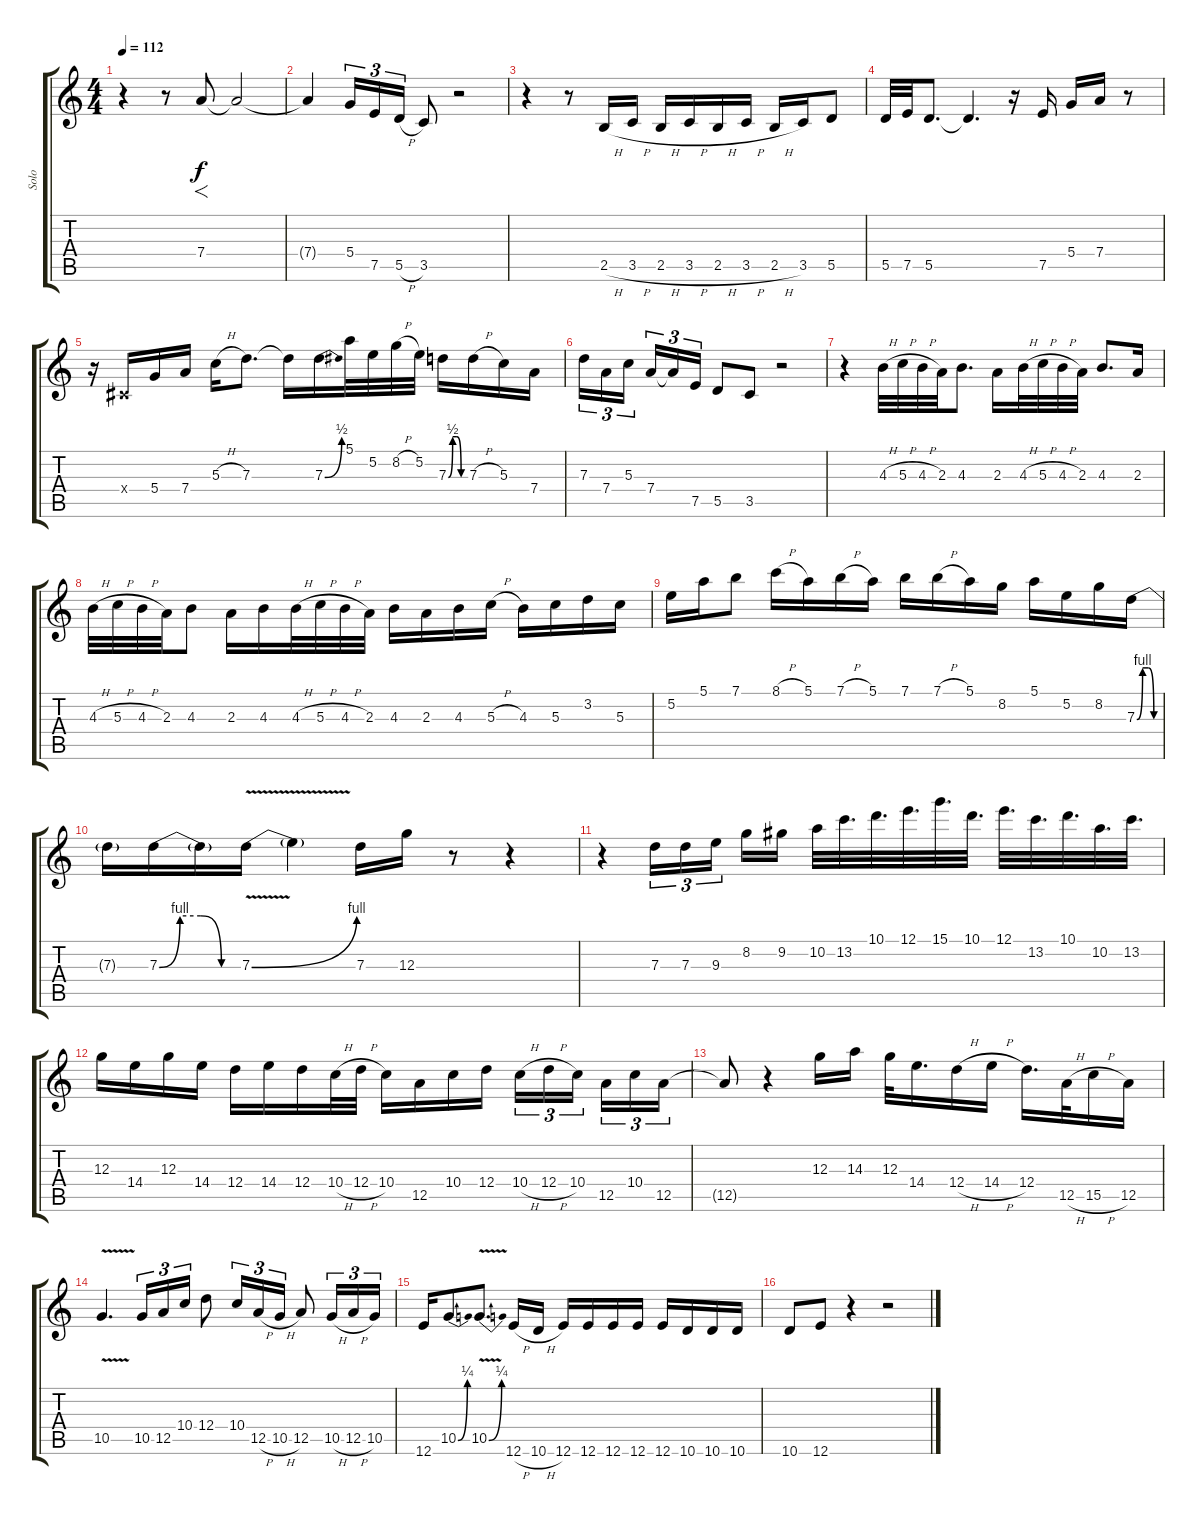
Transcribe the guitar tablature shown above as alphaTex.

\track ("Solo" "Solo") {instrument distortionguitar}
\staff {score tabs}
\tuning (E4 B3 G3 D3 A2 E2) {hide}
\ts (4 4)
\tempo 112
\clef g2
\ks c
r.4{dy f} r.8 7.4.8{f} 7.4{t}.2 |
7.4{t}.4 5.4.16{tu (3 2)} 7.5.16{tu (3 2)} 5.5{h}.16{tu (3 2)} 3.5.8 r.2 |
r.4 r.8 2.5{h}.16 3.5{h}.16 2.5{h}.16 3.5{h}.16 2.5{h}.16 3.5{h}.16 2.5{h}.16 3.5.16 5.5.8 |
5.5.32 7.5.32 5.5.8{d} 5.5{t}.4{d} r.16 7.5.16 5.4.16 7.4.16 r.8 |
r.16 -1.4{x}.16 5.4.16 7.4.16 5.3{h}.16 7.3.8{d} 7.3{t}.16 7.3{be (bend 0 0 60 2)}.16 5.1.32 5.2.32 8.2{h}.32 5.2.32 7.3{be (custom 0 0 15 2 30 2 45 0 60 0)}.16 7.3{h}.16 5.3.16 7.4.16 |
7.3.16{tu (3 2)} 7.4.16{tu (3 2)} 5.3.16{tu (3 2) beam splitsecondary} 7.4.16{tu (3 2)} 7.4{t}.16{tu (3 2)} 7.5.16{tu (3 2)} 5.5.8 3.5.8 r.2 |
r.4 4.3{h}.32 5.3{h}.32 4.3{h}.32 2.3.32 4.3.8{d} 2.3.16 4.3{h}.32 5.3{h}.32 4.3{h}.32 2.3.32 4.3.8{d} 2.3.16 |
4.3{h}.32 5.3{h}.32 4.3{h}.32 2.3.32 4.3.8 2.3.16 4.3.16 4.3{h}.32 5.3{h}.32 4.3{h}.32 2.3.32 4.3.16 2.3.16 4.3.16 5.3{h}.16 4.3.16 5.3.16 3.2.16 5.3.16 |
5.2.16 5.1.16 7.1.8 8.1{h}.16 5.1.16 7.1{h}.16 5.1.16 7.1.16 7.1{h}.16 5.1.16 8.2.16 5.1.16 5.2.16 8.2.16 7.3{be (custom 0 0 15 4 30 4 45 0 60 0)}.16 |
7.3{t}.16 7.3{be (custom 0 0 15 4 30 4 45 0 60 0)}.16 7.3{t}.16 7.3{be (bend 0 0 60 4) v}.16 7.3{t}.4 7.3.16 12.3.16 r.8 r.4 |
r.4 7.3.16{tu (3 2)} 7.3.16{tu (3 2)} 9.3.16{tu (3 2) beam splitsecondary} 8.2.16 9.2.16 10.2.32 13.2.32{d} 10.1.32{d} 12.1.32{d} 15.1.32{d} 10.1.32{d} 12.1.32{d} 13.2.32{d} 10.1.32{d} 10.2.32{d} 13.2.32{d} |
12.3.16 14.4.16 12.3.16 14.4.16 12.4.16 14.4.16 12.4.16 10.4{h}.32 12.4{h}.32 10.4.16 12.5.16 10.4.16 12.4.16 10.4{h}.16{tu (3 2)} 12.4{h}.16{tu (3 2)} 10.4.16{tu (3 2) beam splitsecondary} 12.5.16{tu (3 2)} 10.4.16{tu (3 2)} 12.5.16{tu (3 2)} |
12.5{t}.8 r.4 12.3.16 14.3.16 12.3.32 14.4.16{d} 12.4{h}.16 14.4{h}.16 12.4.16{d} 12.5{h}.32 15.5{h}.16 12.5.16 |
10.5{v}.4{d} 10.5.16{tu (3 2)} 12.5.16{tu (3 2)} 10.4.16{tu (3 2)} 12.4.8 10.4.16{tu (3 2)} 12.5{h}.16{tu (3 2)} 10.5{h}.16{tu (3 2)} 12.5.8 10.5{h}.16{tu (3 2)} 12.5{h}.16{tu (3 2)} 10.5.16{tu (3 2)} |
12.6.16 10.5{be (bend 0 0 60 1)}.8 10.5{be (bend 0 0 60 1) v}.8{d} 12.6{h}.16 10.6{h}.16 12.6.16 12.6.16 12.6.16 12.6.16 12.6.16 10.6.16 10.6.16 10.6.16 |
10.6.8 12.6.8 r.4 r.2
